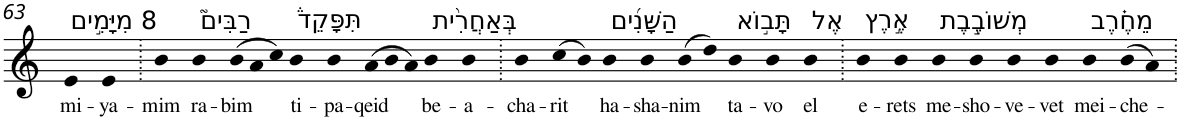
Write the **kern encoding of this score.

**kern	**text
*part1	*part1
*staff1	*staff1
*I"Piano	*
*I'Pno	*
!!LO:PB:g=z
*clefG2	*
*k[]	*
=63	=63
!LO:TX:a:t=8 מִיָּמִ֣ים	!
!	!LO:LY:b
4e	mi-
!	!LO:LY:b
4e	-ya-
=64.	=64.
!	!LO:LY:b
4b	-mim
!LO:TX:a:t=רַבִּים֮	!
!	!LO:LY:b
4b	ra-
*Xtuplet	*
!	!LO:LY:b
(>12b	-bim
12a	.
12cc)	.
!LO:TX:a:t=תִּפָּקֵד֒	!
!	!LO:LY:b
4b	ti-
!	!LO:LY:b
4b	-pa-
!	!LO:LY:b
(>12a	-qeid
12b	.
12a)	.
!LO:TX:a:t=בְּאַחֲרִ֨ית	!
!	!LO:LY:b
4b	be-
!	!LO:LY:b
4b	-a-
=65.	=65.
!	!LO:LY:b
4b	-cha-
!	!LO:LY:b
(>8cc	-rit
8b)	.
!LO:TX:a:t=הַשָּׁנִ֜ים	!
!	!LO:LY:b
4b	ha-
!	!LO:LY:b
4b	-sha-
!	!LO:LY:b
(>8b	-nim
8dd)	.
!LO:TX:a:t=תָּב֣וֹא	!
!	!LO:LY:b
4b	ta-
!	!LO:LY:b
4b	-vo
!LO:TX:a:t=אֶל	!
!	!LO:LY:b
4b	el
=66.	=66.
!LO:TX:a:t=אֶ֣רֶץ	!
!	!LO:LY:b
4b	e-
!	!LO:LY:b
4b	-rets
!LO:TX:a:t=מְשׁוֹבֶ֣בֶת	!
!	!LO:LY:b
4b	me-
!	!LO:LY:b
4b	-sho-
!	!LO:LY:b
4b	-ve-
!	!LO:LY:b
4b	-vet
!LO:TX:a:t=מֵחֶ֗רֶב	!
!	!LO:LY:b
4b	mei-
!	!LO:LY:b
(>8b	-che-
8a)	.
=.	=.
*-	*-
